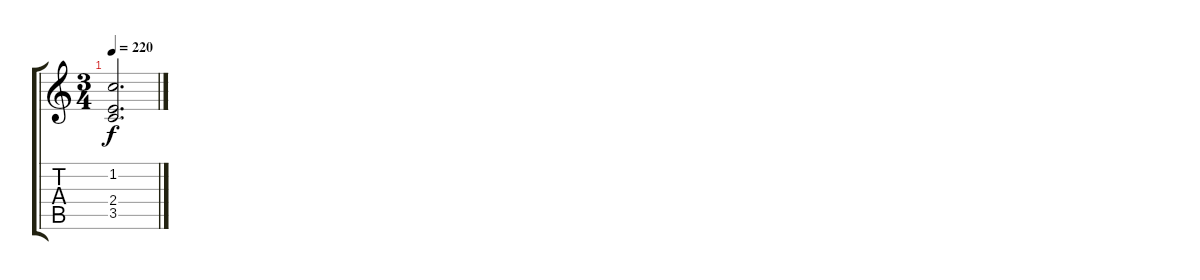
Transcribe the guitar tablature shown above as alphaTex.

\track "" {instrument acousticguitarnylon}
\staff {score tabs}
\tuning (E4 B3 G3 D3 A2 E2) {hide}
\ts (3 4)
\tempo 220
\clef g2
\ks c
(1.2{t} 2.4{t} 3.5{t}).2{d dy f}
